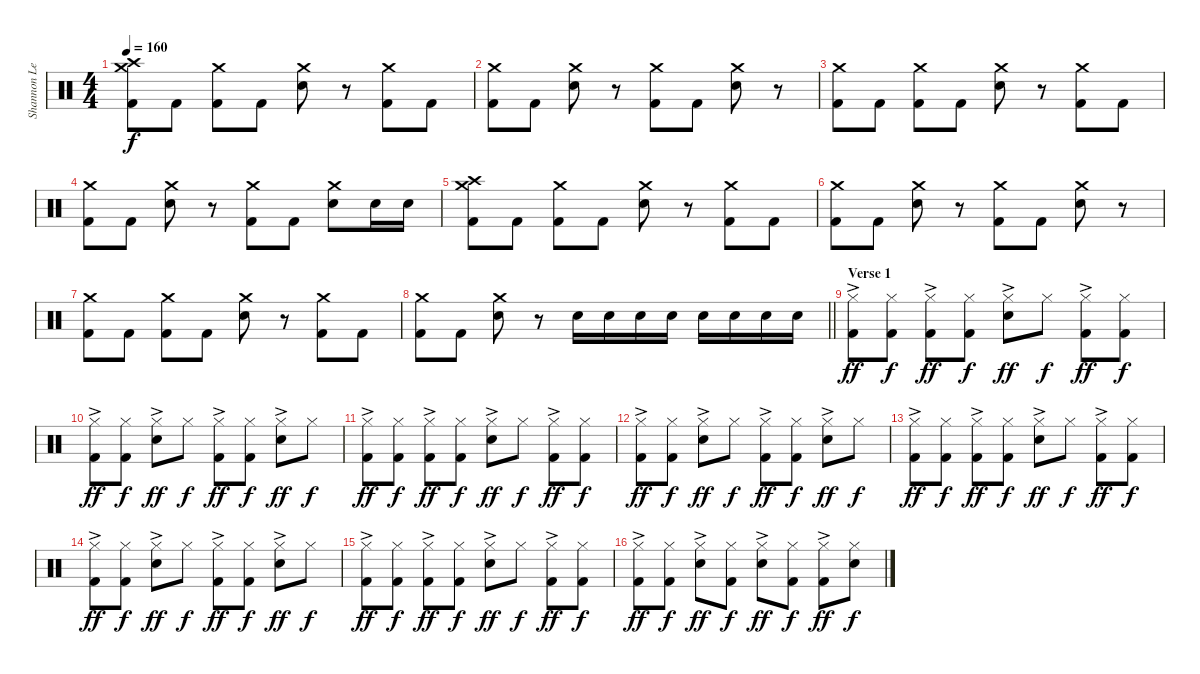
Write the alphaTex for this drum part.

\track ("Shannon Leto (Drums)" "Shannon Le") {instrument percussion}
\staff {score}
\articulation defaults
\ts (4 4)
\tempo 160
\clef neutral
\ks c
("Crash medium (hit)" "Crash high (hit)" "Kick (hit) 2").8{dy f} "Kick (hit) 2".8 ("Crash medium (hit)" "Kick (hit) 2").8 "Kick (hit) 2".8 ("Crash medium (hit)" "Electric Snare (hit)").8 r.8 ("Crash medium (hit)" "Kick (hit) 2").8 "Kick (hit) 2".8 |
("Crash medium (hit)" "Kick (hit) 2").8 "Kick (hit) 2".8 ("Crash medium (hit)" "Electric Snare (hit)").8 r.8 ("Crash medium (hit)" "Kick (hit) 2").8 "Kick (hit) 2".8 ("Crash medium (hit)" "Electric Snare (hit)").8 r.8 |
("Crash medium (hit)" "Kick (hit) 2").8 "Kick (hit) 2".8 ("Crash medium (hit)" "Kick (hit) 2").8 "Kick (hit) 2".8 ("Crash medium (hit)" "Electric Snare (hit)").8 r.8 ("Crash medium (hit)" "Kick (hit) 2").8 "Kick (hit) 2".8 |
("Crash medium (hit)" "Kick (hit) 2").8 "Kick (hit) 2".8 ("Crash medium (hit)" "Electric Snare (hit)").8 r.8 ("Crash medium (hit)" "Kick (hit) 2").8 "Kick (hit) 2".8 ("Crash medium (hit)" "Electric Snare (hit)").8 "Electric Snare (hit)".16 "Electric Snare (hit)".16 |
("Crash medium (hit)" "Crash high (hit)" "Kick (hit) 2").8 "Kick (hit) 2".8 ("Crash medium (hit)" "Kick (hit) 2").8 "Kick (hit) 2".8 ("Crash medium (hit)" "Electric Snare (hit)").8 r.8 ("Crash medium (hit)" "Kick (hit) 2").8 "Kick (hit) 2".8 |
("Crash medium (hit)" "Kick (hit) 2").8 "Kick (hit) 2".8 ("Crash medium (hit)" "Electric Snare (hit)").8 r.8 ("Crash medium (hit)" "Kick (hit) 2").8 "Kick (hit) 2".8 ("Crash medium (hit)" "Electric Snare (hit)").8 r.8 |
("Crash medium (hit)" "Kick (hit) 2").8 "Kick (hit) 2".8 ("Crash medium (hit)" "Kick (hit) 2").8 "Kick (hit) 2".8 ("Crash medium (hit)" "Electric Snare (hit)").8 r.8 ("Crash medium (hit)" "Kick (hit) 2").8 "Kick (hit) 2".8 |
\barLineRight lightlight
("Crash medium (hit)" "Kick (hit) 2").8 "Kick (hit) 2".8 ("Crash medium (hit)" "Electric Snare (hit)").8 r.8 "Electric Snare (hit)".16 "Electric Snare (hit)".16 "Electric Snare (hit)".16 "Electric Snare (hit)".16 "Electric Snare (hit)".16 "Electric Snare (hit)".16 "Electric Snare (hit)".16 "Electric Snare (hit)".16 |
\section ("" "Verse 1")
("Hi-Hat (closed)"{ac} "Kick (hit) 2").8{dy ff} ("Hi-Hat (closed)" "Kick (hit) 2").8{dy f} ("Hi-Hat (closed)"{ac} "Kick (hit) 2").8{dy ff} ("Hi-Hat (closed)" "Kick (hit) 2").8{dy f} ("Hi-Hat (closed)"{ac} "Electric Snare (hit)").8{dy ff} "Hi-Hat (closed)".8{dy f} ("Hi-Hat (closed)"{ac} "Kick (hit) 2").8{dy ff} ("Hi-Hat (closed)" "Kick (hit) 2").8{dy f} |
("Hi-Hat (closed)"{ac} "Kick (hit) 2").8{dy ff} ("Hi-Hat (closed)" "Kick (hit) 2").8{dy f} ("Hi-Hat (closed)"{ac} "Electric Snare (hit)").8{dy ff} "Hi-Hat (closed)".8{dy f} ("Hi-Hat (closed)"{ac} "Kick (hit) 2").8{dy ff} ("Hi-Hat (closed)" "Kick (hit) 2").8{dy f} ("Hi-Hat (closed)"{ac} "Electric Snare (hit)").8{dy ff} "Hi-Hat (closed)".8{dy f} |
("Hi-Hat (closed)"{ac} "Kick (hit) 2").8{dy ff} ("Hi-Hat (closed)" "Kick (hit) 2").8{dy f} ("Hi-Hat (closed)"{ac} "Kick (hit) 2").8{dy ff} ("Hi-Hat (closed)" "Kick (hit) 2").8{dy f} ("Hi-Hat (closed)"{ac} "Electric Snare (hit)").8{dy ff} "Hi-Hat (closed)".8{dy f} ("Hi-Hat (closed)"{ac} "Kick (hit) 2").8{dy ff} ("Hi-Hat (closed)" "Kick (hit) 2").8{dy f} |
("Hi-Hat (closed)"{ac} "Kick (hit) 2").8{dy ff} ("Hi-Hat (closed)" "Kick (hit) 2").8{dy f} ("Hi-Hat (closed)"{ac} "Electric Snare (hit)").8{dy ff} "Hi-Hat (closed)".8{dy f} ("Hi-Hat (closed)"{ac} "Kick (hit) 2").8{dy ff} ("Hi-Hat (closed)" "Kick (hit) 2").8{dy f} ("Hi-Hat (closed)"{ac} "Electric Snare (hit)").8{dy ff} "Hi-Hat (closed)".8{dy f} |
("Hi-Hat (closed)"{ac} "Kick (hit) 2").8{dy ff} ("Hi-Hat (closed)" "Kick (hit) 2").8{dy f} ("Hi-Hat (closed)"{ac} "Kick (hit) 2").8{dy ff} ("Hi-Hat (closed)" "Kick (hit) 2").8{dy f} ("Hi-Hat (closed)"{ac} "Electric Snare (hit)").8{dy ff} "Hi-Hat (closed)".8{dy f} ("Hi-Hat (closed)"{ac} "Kick (hit) 2").8{dy ff} ("Hi-Hat (closed)" "Kick (hit) 2").8{dy f} |
("Hi-Hat (closed)"{ac} "Kick (hit) 2").8{dy ff} ("Hi-Hat (closed)" "Kick (hit) 2").8{dy f} ("Hi-Hat (closed)"{ac} "Electric Snare (hit)").8{dy ff} "Hi-Hat (closed)".8{dy f} ("Hi-Hat (closed)"{ac} "Kick (hit) 2").8{dy ff} ("Hi-Hat (closed)" "Kick (hit) 2").8{dy f} ("Hi-Hat (closed)"{ac} "Electric Snare (hit)").8{dy ff} "Hi-Hat (closed)".8{dy f} |
("Hi-Hat (closed)"{ac} "Kick (hit) 2").8{dy ff} ("Hi-Hat (closed)" "Kick (hit) 2").8{dy f} ("Hi-Hat (closed)"{ac} "Kick (hit) 2").8{dy ff} ("Hi-Hat (closed)" "Kick (hit) 2").8{dy f} ("Hi-Hat (closed)"{ac} "Electric Snare (hit)").8{dy ff} "Hi-Hat (closed)".8{dy f} ("Hi-Hat (closed)"{ac} "Kick (hit) 2").8{dy ff} ("Hi-Hat (closed)" "Kick (hit) 2").8{dy f} |
("Hi-Hat (closed)"{ac} "Kick (hit) 2").8{dy ff} ("Hi-Hat (closed)" "Kick (hit) 2").8{dy f} ("Hi-Hat (closed)"{ac} "Electric Snare (hit)").8{dy ff} ("Hi-Hat (closed)" "Kick (hit) 2").8{dy f} ("Hi-Hat (closed)"{ac} "Electric Snare (hit)").8{dy ff} ("Hi-Hat (closed)" "Kick (hit) 2").8{dy f} ("Hi-Hat (closed)"{ac} "Kick (hit) 2").8{dy ff} ("Hi-Hat (closed)" "Electric Snare (hit)").8{dy f}
